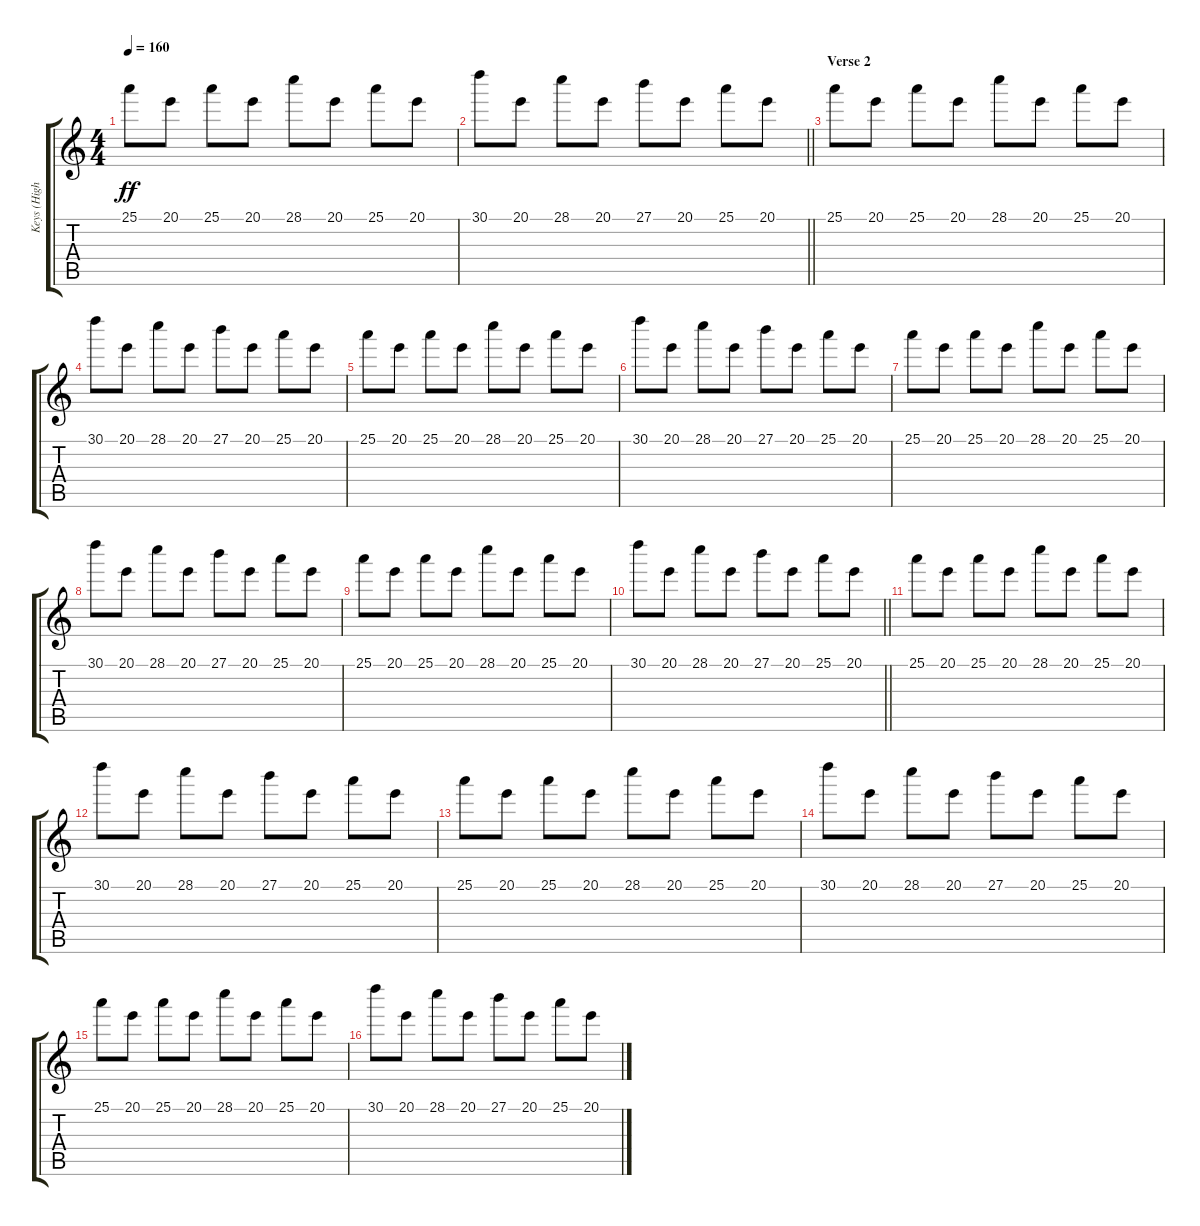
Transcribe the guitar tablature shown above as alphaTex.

\track ("Keys (High)" "Keys (High") {instrument lead1square}
\staff {score tabs}
\tuning (Ab4 B3 G3 D3 A2 E2) {hide}
\ts (4 4)
\tempo 160
\clef g2
\ks c
25.1.8{dy ff} 20.1.8 25.1.8 20.1.8 28.1.8 20.1.8 25.1.8 20.1.8 |
\barLineRight lightlight
30.1.8 20.1.8 28.1.8 20.1.8 27.1.8 20.1.8 25.1.8 20.1.8 |
\section ("" "Verse 2")
25.1.8 20.1.8 25.1.8 20.1.8 28.1.8 20.1.8 25.1.8 20.1.8 |
30.1.8 20.1.8 28.1.8 20.1.8 27.1.8 20.1.8 25.1.8 20.1.8 |
25.1.8 20.1.8 25.1.8 20.1.8 28.1.8 20.1.8 25.1.8 20.1.8 |
30.1.8 20.1.8 28.1.8 20.1.8 27.1.8 20.1.8 25.1.8 20.1.8 |
25.1.8 20.1.8 25.1.8 20.1.8 28.1.8 20.1.8 25.1.8 20.1.8 |
30.1.8 20.1.8 28.1.8 20.1.8 27.1.8 20.1.8 25.1.8 20.1.8 |
25.1.8 20.1.8 25.1.8 20.1.8 28.1.8 20.1.8 25.1.8 20.1.8 |
\barLineRight lightlight
30.1.8 20.1.8 28.1.8 20.1.8 27.1.8 20.1.8 25.1.8 20.1.8 |
\section ("" "")
25.1.8 20.1.8 25.1.8 20.1.8 28.1.8 20.1.8 25.1.8 20.1.8 |
30.1.8 20.1.8 28.1.8 20.1.8 27.1.8 20.1.8 25.1.8 20.1.8 |
25.1.8 20.1.8 25.1.8 20.1.8 28.1.8 20.1.8 25.1.8 20.1.8 |
30.1.8 20.1.8 28.1.8 20.1.8 27.1.8 20.1.8 25.1.8 20.1.8 |
25.1.8 20.1.8 25.1.8 20.1.8 28.1.8 20.1.8 25.1.8 20.1.8 |
30.1.8 20.1.8 28.1.8 20.1.8 27.1.8 20.1.8 25.1.8 20.1.8
